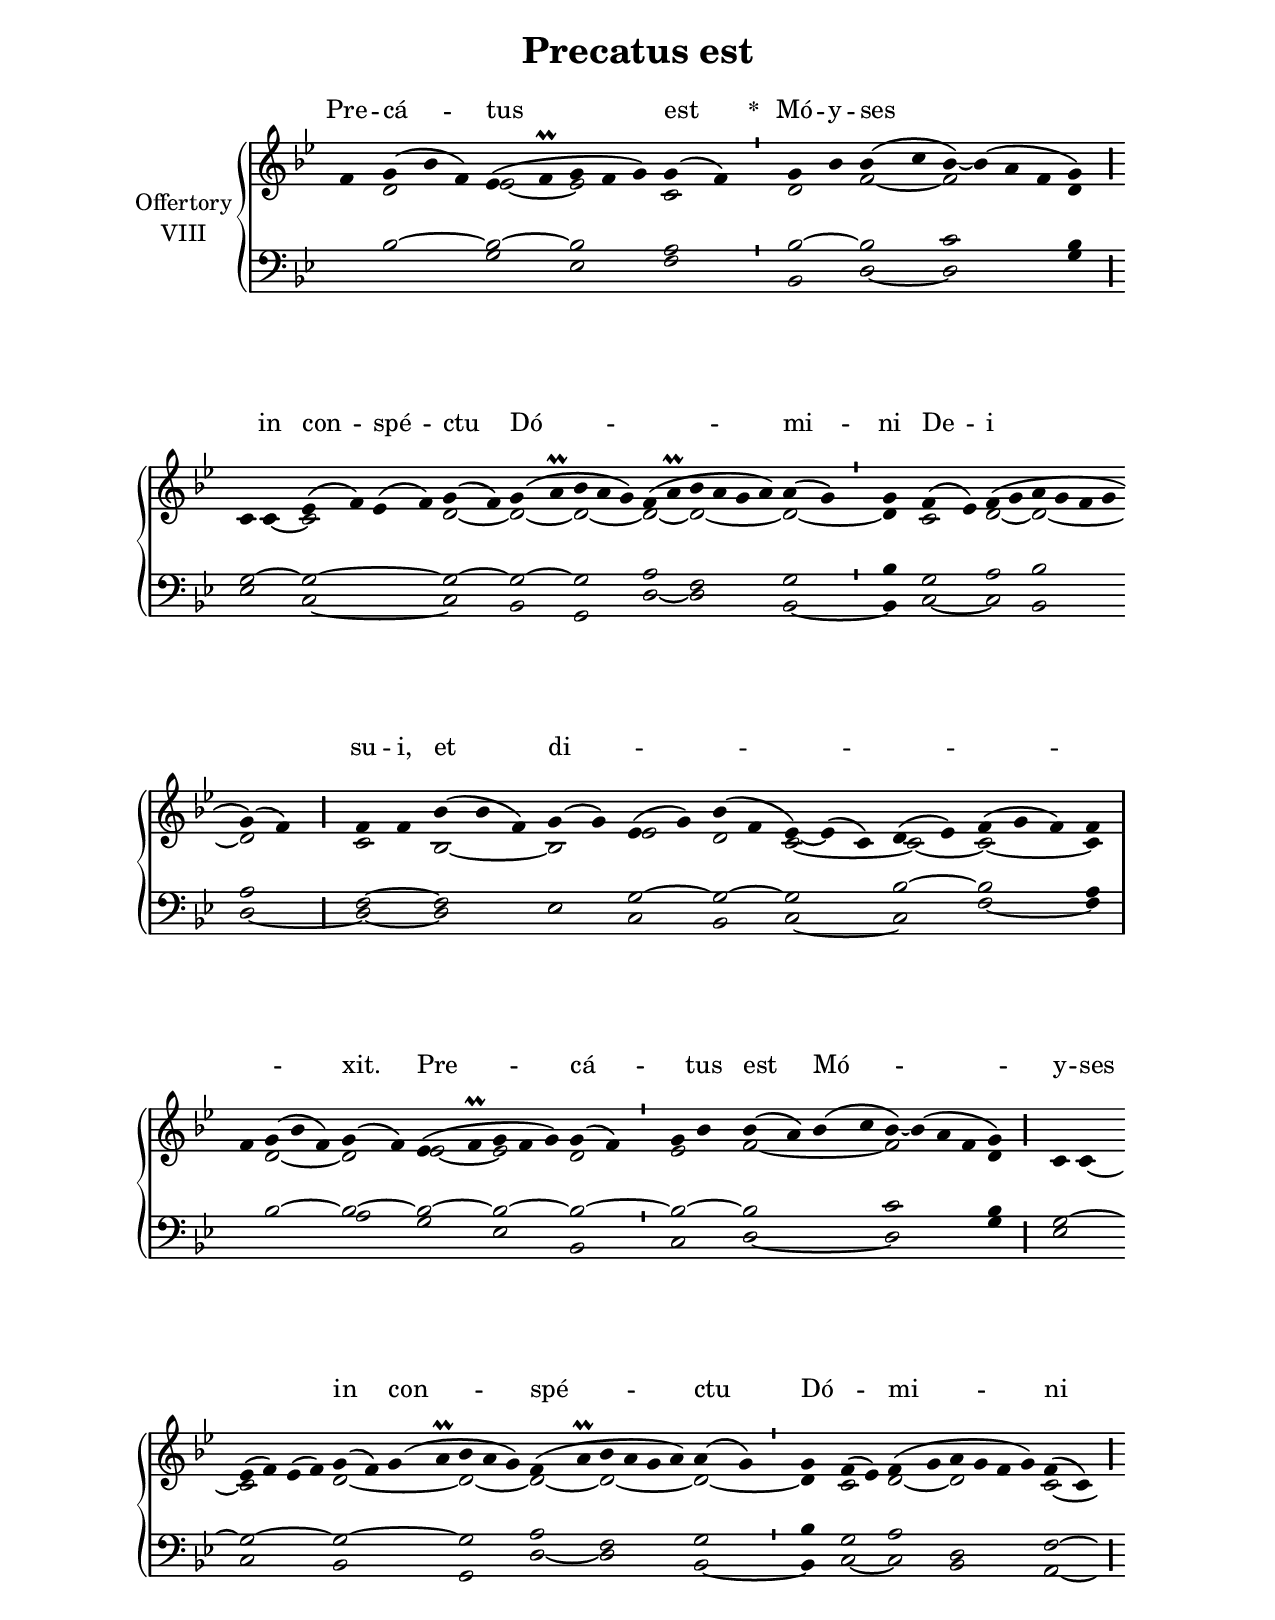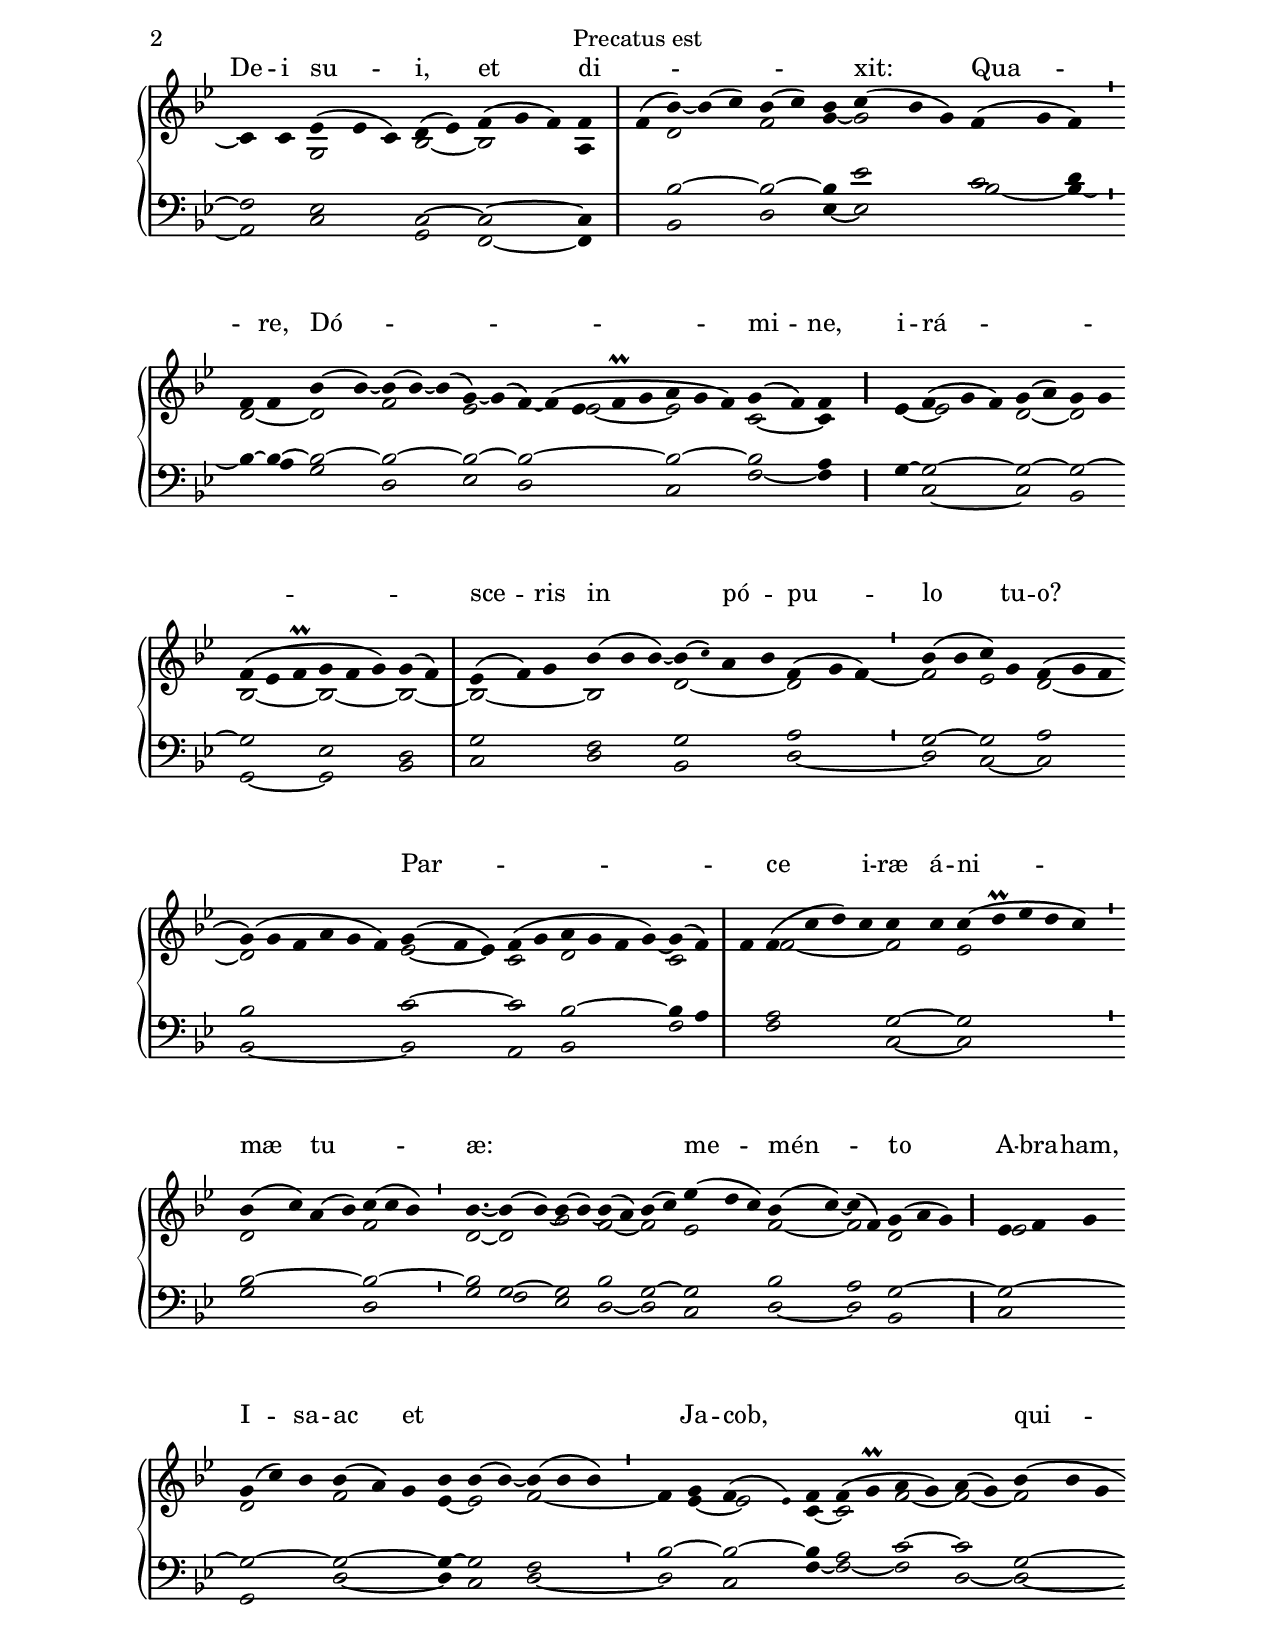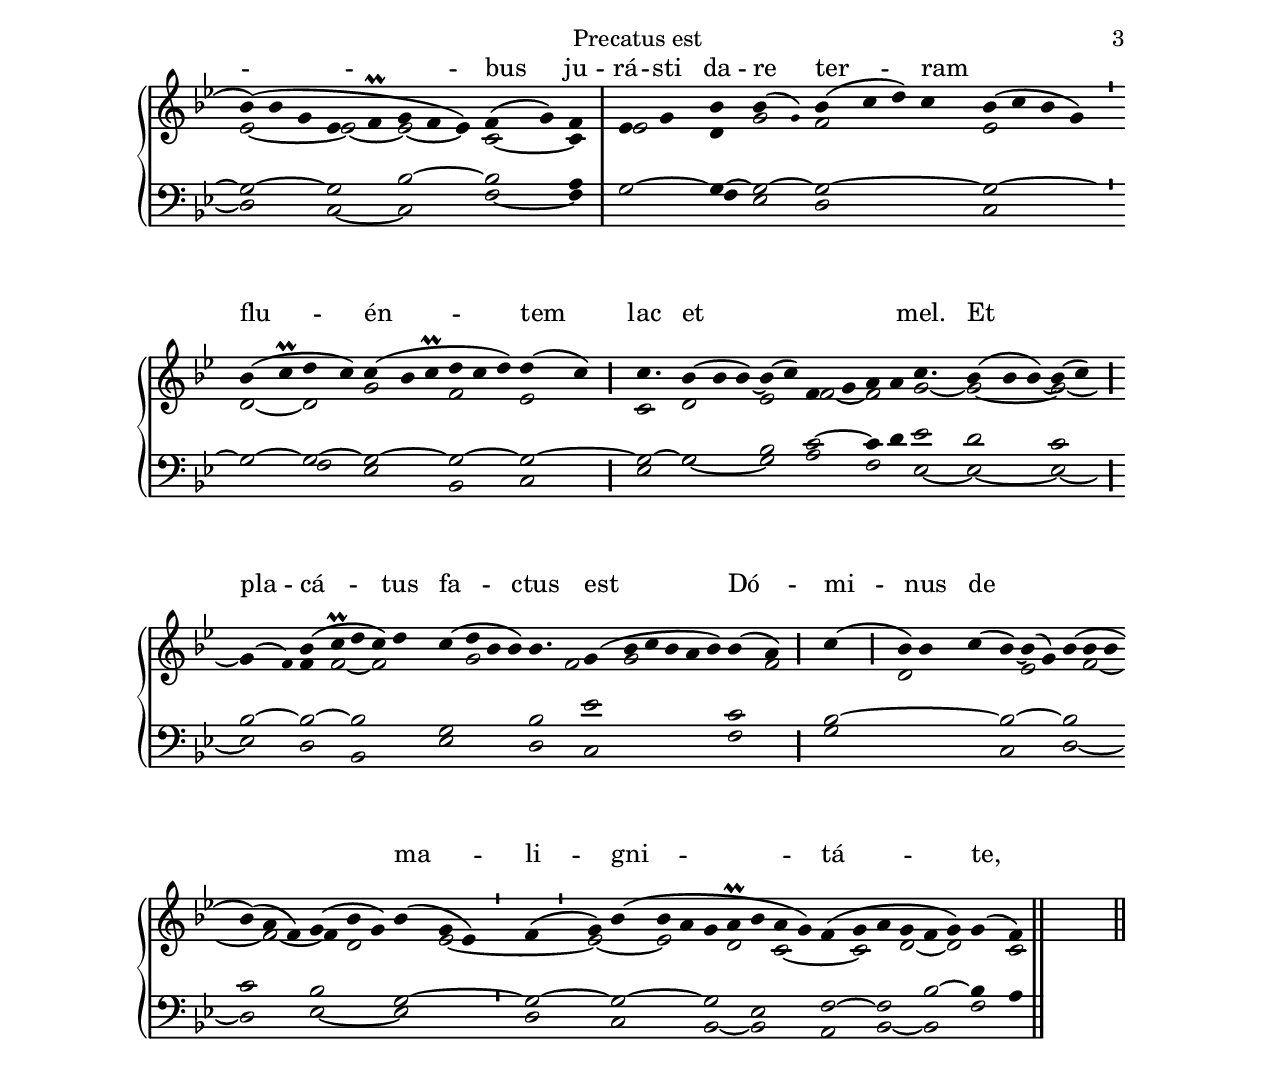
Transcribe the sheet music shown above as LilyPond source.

\version "2.18"
\include "gregorian.ly"
\include "noh2.ily"


%Page reference: page ii.191
%(volume.page)

global = {
 \key f \mixolydian
 \cadenzaOn 
}

\header {
  title = \markup \center-column {"Precatus est" \vspace #1 }
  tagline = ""
  composer = ""
}

\paper {
 #(include-special-characters)
  oddHeaderMarkup = \markup \fill-line {
    \line {}
    \center-column {
      \on-the-fly #first-page     " "
      \on-the-fly #not-first-page "Precatus est"
    }
    \line { \on-the-fly #print-page-number-check-first \fromproperty #'page:page-number-string }
  }
  evenHeaderMarkup = \markup \fill-line {
    \line { \on-the-fly #print-page-number-check-first \fromproperty #'page:page-number-string }
    \center-column { "Precatus est" }
    \line {}
  }
}

chantText = \lyricmode {
Pre -- cá -- tus est 
\set stanza = " * " Mó -- y -- ses _ 
in con -- spé -- ctu Dó -- _ mi -- ni De -- i su -- i, 
et di -- _ _ _ _ _ _ _ xit. 
Pre -- cá -- _ tus est Mó -- y -- ses _ _ 
in con -- spé -- ctu Dó -- _ mi -- ni De -- i su -- i, 
et di -- _ _ _ xit: 
Qua -- _ re, Dó -- mi -- ne, i -- rá -- _ _ _ _ _ sce -- ris 
in pó -- _ pu -- lo tu -- o? 
Par -- _ _ ce i -- ræ á -- ni -- mæ tu -- _ æ: _ 
me -- mén -- to A -- bra -- ham, I -- sa -- ac et _ _ _ Ja -- cob, _ _ _ 
qui -- bus ju -- rá -- sti da -- re ter -- ram _ flu -- én -- tem lac et _ _ _ _ mel. 
Et pla -- cá -- tus fa -- ctus est Dó -- mi -- nus 
de _ _ ma -- li -- gni -- tá -- te, _ _ 
quam di -- xit fá -- ce -- _ re 
pó -- pu -- lo _ _ _ _ _ _ _ su -- o. }

chantMusic = {
\tieDown   f'4 g'4 ( bes'4 f'4) ees'4 ( f'\prall g'4 f'4 g'4) g'4 ( f'4) \divisioMinima
 g'4 bes'4 bes'4 ( c''4 bes'4) ~ bes'4 ( a'4 f'4 g'4) \divisioMaior \forceBreak

 c'4 c'4 ees'4 ( f'4) ees'4 ( f'4) g'4 ( f'4) g'4 ( a'\prall bes'4 a'4 g'4) f'4 ( a'\prall bes'4 a'4 g'4 a'4) a'4 ( g'4) \divisioMinima
 g'4 f'4 ( ees'4) f'4 ( g'4 a'4 g'4 f'4 g'4 \forceBreak
) g'4 ( f'4) \divisioMaior
 f'4 f'4 bes'4 ( bes'4 f'4) g'4 ( g'4) ees'4 ( g'4) bes'4 ( f'4 ees'4) ~ ees'4 ( c'4) d'4 ( ees'4) f'4 ( g'4 f'4) f'4 \divisioMaxima \forceBreak

 f'4 g'4 ( bes'4 f'4) g'4 ( f'4) ees'4 ( f'\prall g'4 f'4 g'4) g'4 ( f'4) \divisioMinima
 g'4 bes'4 bes'4 ( a'4) bes'4 ( c''4 bes'4) ~ bes'4 ( a'4 f'4 g'4) \divisioMaior
 c'4 c'4 \forceBreak
 ees'4 ( f'4) ees'4 ( f'4) g'4 ( f'4) g'4 ( a'\prall bes'4 a'4 g'4) f'4 ( a'\prall bes'4 a'4 g'4 a'4) a'4 ( g'4) \divisioMinima
 g'4 f'4 ( ees'4) f'4 ( g'4 a'4 g'4 f'4 g'4) f'4 ( c'4) \divisioMaior \forceBreak

 c'4 c'4 ees'4 ( ees'4 c'4) d'4 ( ees'4) f'4 ( g'4 f'4) f'4 \divisioMaxima
 f'4 ( bes'4) ~ bes'4 ( c''4) bes'4 ( c''4) bes'4 c''4 ( bes'4 g'4) f'4 ( g'4 f'4) \divisioMinima \forceBreak

 f'4 f'4 bes'4 ( bes'4) ~ bes'4 ( bes'4) ~ bes'4 ( g'4) ~ g'4 ( f'4) ~ f'4 ( ees'4 f'\prall g'4 a'4 g'4 f'4) g'4 ( f'4) f'4 \divisioMaior
 ees'4 f'4 ( g'4 f'4) g'4 ( a'4) g'4 g'4 \forceBreak
 f'4 ( ees'4 f'\prall g'4 f'4 g'4) g'4 ( f'4) \divisioMaxima
 ees'4 ( f'4) g'4 bes'4 ( bes'4 bes'4) ~ bes'4 ( \once \tweak #'font-size #-4 c'' ) a'4 bes'4 f'4 ( g'4 f'4) \divisioMinima
 bes'4 ( bes'4 c''4) g'4 f'4 ( g'4 f'4 \forceBreak
) g'4 ( g'4 f'4 a'4 g'4 f'4) g'4 ( f'4 ees'4) f'4 ( g'4 a'4 g'4 f'4 g'4) ~ g'4 ( f'4) \divisioMaxima
 f'4 f'4 ( c''4 d''4) c''4 c''4 c''4 c''4 ( d''\prall ees''4 d''4 c''4) \divisioMinima \forceBreak

 bes'4 ( c''4) a'4 ( bes'4) c''4 ( c''4 bes'4) \divisioMinima
 bes'4. ~ bes'4 ( bes'4) ~ bes'4 ( bes'4) ~ bes'4 ( a'4) bes'4 ( c''4) ees''4 ( d''4 c''4) bes'4 ( c''4) ~ c''4 ( f'4) g'4 ( a'4 g'4) \divisioMaior
 ees'4 f'4 g'4 \forceBreak
 g'4 ( c''4) bes'4 bes'4 ( a'4) g'4 bes'4 bes'4 ( bes'4) ~ bes'4 ( bes'4 bes'4) \divisioMinima
 f'4 g'4 f'4 ( \once \tweak #'font-size #-4 ees' ) f'4 f'4 ( g'\prall a'4 g'4) a'4 ( g'4) bes'4 ( bes'4 g'4 \forceBreak
) bes'4 ( bes'4 g'4 ees'4 f'\prall g'4 f'4 ees'4) f'4 ( g'4) f'4 \divisioMaxima
 ees'4 g'4 bes'4 bes'4 ( \once \tweak #'font-size #-4 g' ) bes'4 ( c''4 d''4) c''4 bes'4 ( c''4 bes'4 g'4) \divisioMinima \forceBreak

 bes'4 ( c''\prall d''4 c''4) c''4 ( bes'4 c''\prall d''4 c''4 d''4) d''4 ( c''4) \divisioMaior
 c''4. bes'4 ( bes'4 bes'4) ~ bes'4 ( c''4) f'4 g'4 a'4 a'4 c''4. bes'4 ( bes'4 bes'4) ~ bes'4 ( c''4) \divisioMaior \forceBreak

 g'4 ( \once \tweak #'font-size #-4 f' ) bes'4 ( c''\prall d''4 c''4) d''4 c''4 ( d''4 bes'4 bes'4) bes'4. g'4 ( bes'4 c''4 bes'4 a'4 bes'4) bes'4 ( a'4) \divisioMaior
 c''4 ( bes'4) bes'4 c''4 ( bes'4) ~ bes'4 ( g'4) bes'4 ( bes'4 bes'4 \forceBreak
) ~ bes'4 ( a'4 f'4) g'4 ( bes'4 g'4) bes'4 ( g'4 ees'4) \divisioMinima
 f'4 ( g'4) bes'4 ( bes'4 a'4 g'4 a'\prall bes'4 a'4 g'4) f'4 ( g'4 a'4 g'4 f'4 g'4) g'4 ( f'4) \finalis

}

altoMusic = {
r4 d'2*3/2 ees'2 ~ ees'2*3/2 c'2 \divisioMinima
d'2 f'2 ~ f'2*4/2 d'4 \divisioMaior
r4 c'4 ~ c'2*4/2 d'2 ~ d'2 ~ d'2*3/2 ~ d'2 ~ d'2*4/2 ~ d'2 ~ \divisioMinima
d'4 c'2 d'2 ~ d'2*4/2 ~ d'2 \divisioMaior
c'2 bes2*3/2 ~ bes2 ees'2 d'2 c'2*3/2 ~ c'2 ~ c'2*3/2 ~ c'4 \divisioMaxima
r4 d'2*3/2 ~ d'2 ees'2 ~ ees'2*3/2 d'2 \divisioMinima
ees'2 f'2*4/2 ~ f'2*4/2 d'4 \divisioMaior
r4 c'4 ~ c'2*4/2 d'2*4/2 ~ d'2*3/2 ~ d'2 ~ d'2*4/2 ~ d'2 ~ \divisioMinima
d'4 c'2 d'2 ~ d'2*4/2 c'2 ~ \divisioMaior
c'4 r4 g2*3/2 bes2 ~ bes2*3/2 a4 \divisioMaxima
r4 d'2*3/2 f'2 g'4 ~ g'2*3/2 r2*3/2 \divisioMinima
d'2 ~ d'2 f'2*3/2 ees'2 r2 ees'2*3/2 ~ ees'2*3/2 c'2 ~ c'4 \divisioMaior
ees'4 ~ ees'2*3/2 d'2 ~ d'2 bes2*3/2 ~ bes2*3/2 ~ bes2 ~ \divisioMaxima
bes2*3/2 ~ bes2*3/2 d'2*4/2 ~ d'2 f'4 ~ \divisioMinima
f'2 ees'2 d'2*3/2 ~ d'2*6/2 ees'2 ~ ees'4 c'2 d'2*4/2 c'2 \divisioMaxima
r4 f'2*4/2 ~ f'2 ees'2*5/2 \divisioMinima
d'2*4/2 f'2*3/2 \divisioMinima
d'2*3/4 ~ d'2 g'2 f'2 ~ f'2 ees'2*3/2 f'2 ~ f'2 d'2*3/2 \divisioMaior
ees'2*3/2 d'2*3/2 f'2*3/2 ees'4 ~ ees'2 f'2*3/2 ~ \divisioMinima
f'4 ees'4 ~ ees'2 c'4 ~ c'2 f'2 ~ f'2 ~ f'2*3/2 ees'2*3/2 ~ ees'2 ~ ees'2 ~ ees'4 c'2 ~ c'4 \divisioMaxima
ees'2 d'4 g'2 f'2*4/2 ees'2*4/2 \divisioMinima
d'2 ~ d'2 g'2*3/2 f'2*3/2 ees'2 \divisioMaior
c'2*3/4 d'2*3/2 ees'2 f'2 ~ f'2 g'2*3/4 ~ g'2*3/2 ~ g'2 ~ \divisioMaior
g'4 \tiny f' \normalsize4 f'2 ~ f'2*3/2 g'2*4/2 f'2*3/4 g'2*6/2 f'2 \divisioMaior
d'2*4/2 ees'2*3/2 f'2*3/2 ~ f'2 ~ f'4 d'2*3/2 ees'2*3/2 ~ \divisioMinima
ees'2 ~ ees'2*3/2 d'2 c'2*3/2 ~ c'2 d'2 ~ d'2 c'2 \finalis
}

tenorMusic = {
r4 bes2*3/2 ~ bes2 ~ bes2*3/2 a2 \divisioMinima
bes2 ~ bes2 c'2*4/2 bes4 \divisioMaior
g2 ~ g2*4/2 ~ g2 ~ g2 ~ g2*3/2 a2 f2*4/2 g2 \divisioMinima
bes4 g2 a2 bes2*4/2 a2 \divisioMaior
f2 ~ f2*3/2 ees2 g2 ~ g2 ~ g2*3/2 bes2 ~ bes2*3/2 a4 \divisioMaxima
r4 bes2*3/2 ~ bes2 ~ bes2 ~ bes2*3/2 ~ bes2 ~ \divisioMinima
bes2 ~ bes2*4/2 c'2*4/2 bes4 \divisioMaior
g2 ~ g2*4/2 ~ g2*4/2 ~ g2*3/2 a2 f2*4/2 g2 \divisioMinima
bes4 g2 a2 d2*4/2 f2 ~ \divisioMaior
f2 ees2*3/2 c2 ~ c2*3/2 ~ c4 \divisioMaxima
r4 bes2*3/2 ~ bes2 ~ bes4 ees'2*3/2 c'2 d'4 \divisioMinima
bes4 ~ bes4 ~ bes2 ~ bes2*3/2 ~ bes2 ~ bes2*5/2 ~ bes2*3/2 ~ bes2 a4 \divisioMaior
g4 ~ g2*3/2 ~ g2 ~ g2 ~ g2*3/2 ees2*3/2 d2 \divisioMaxima
g2*3/2 f2*3/2 g2*4/2 a2*3/2 \divisioMinima
g2 ~ g2 a2*3/2 bes2*6/2 c'2*3/2 ~ c'2 bes2*4/2 ~ bes4 a4 \divisioMaxima
r4 a2*4/2 g2 ~ g2*5/2 \divisioMinima
bes2*4/2 ~ bes2*3/2 ~ \divisioMinima
bes2*3/4 g2 ~ g2 bes2 g2 ~ g2*3/2 bes2 a2 g2*3/2 ~ \divisioMaior
g2*3/2 ~ g2*3/2 ~ g2*3/2 ~ g4 ~ g2 f2*3/2 \divisioMinima
bes2 ~ bes2 ~ bes4 a2 c'2 ~ c'2 g2*3/2 ~ g2*3/2 ~ g2 bes2*3/2 ~ bes2 a4 \divisioMaxima
g2 ~ g4 ~ g2 ~ g2*4/2 ~ g2*4/2 ~ \divisioMinima
g2 ~ g2 ~ g2*3/2 ~ g2*3/2 ~ g2 ~ \divisioMaior
g2*3/4 ~ g2*3/2 bes2 c'2 ~ c'4 d'4 ees'2*3/4 d'2*3/2 c'2 \divisioMaior
bes2 ~ bes2 ~ bes2*3/2 g2*4/2 bes2*3/4 ees'2*6/2 c'2 \divisioMaior
bes2*4/2 ~ bes2*3/2 ~ bes2*3/2 c'2*3/2 bes2*3/2 g2*3/2 ~ \divisioMinima
g2 ~ g2*3/2 ~ g2 ees2*3/2 f2 ~ f2 bes2 ~ bes4 a4 \finalis
}

bassMusic = {
r2*4/2 g2 ees2*3/2 f2 \divisioMinima
bes,2 d2 ~ d2*4/2 g4 \divisioMaior
ees2 c2*4/2 ~ c2 bes,2 g,2*3/2 d2 ~ d2*4/2 bes,2 ~ \divisioMinima
bes,4 c2 ~ c2 bes,2*4/2 d2 ~ \divisioMaior
d2 ~ d2*3/2 ees2 c2 bes,2 c2*3/2 ~ c2 f2*3/2 ~ f4 \divisioMaxima
r2*4/2 a2 g2 ees2*3/2 bes,2 \divisioMinima
c2 d2*4/2 ~ d2*4/2 g4 \divisioMaior
ees2 c2*4/2 bes,2*4/2 g,2*3/2 d2 ~ d2*4/2 bes,2 ~ \divisioMinima
bes,4 c2 ~ c2 bes,2*4/2 a,2 ~ \divisioMaior
a,2 c2*3/2 g,2 f,2*3/2 ~ f,4 \divisioMaxima
r4 bes,2*3/2 d2 ees4 ~ ees2*3/2 bes2 ~ bes4 ~ \divisioMinima
bes4 a4 g2 d2*3/2 ees2 d2*5/2 c2*3/2 f2 ~ f4 \divisioMaior
r4 c2*3/2 ~ c2 bes,2 g,2*3/2 ~ g,2*3/2 bes,2 \divisioMaxima
c2*3/2 d2*3/2 bes,2*4/2 d2*3/2 ~ \divisioMinima
d2 c2 ~ c2*3/2 bes,2*6/2 ~ bes,2*3/2 a,2 bes,2*4/2 f2 \divisioMaxima
r4 f2*4/2 c2 ~ c2*5/2 \divisioMinima
g2*4/2 d2*3/2 \divisioMinima
g2*3/4 f2 ees2 d2 ~ d2 c2*3/2 d2 ~ d2 bes,2*3/2 \divisioMaior
c2*3/2 g,2*3/2 d2*3/2 ~ d4 c2 d2*3/2 ~ \divisioMinima
d2 c2 f4 ~ f2 ~ f2 d2 ~ d2*3/2 ~ d2*3/2 c2 ~ c2*3/2 f2 ~ f4 \divisioMaxima
r2 f4 ees2 d2*4/2 c2*4/2 \divisioMinima
r2 f2 ees2*3/2 bes,2*3/2 c2 \divisioMaior
ees2*3/4 g2*3/2 ~ g2 a2 f2 ees2*3/4 ~ ees2*3/2 ~ ees2 ~ \divisioMaior
ees2 d2 bes,2*3/2 ees2*4/2 d2*3/4 c2*6/2 f2 \divisioMaior
g2*4/2 c2*3/2 d2*3/2 ~ d2*3/2 ees2*3/2 ~ ees2*3/2 \divisioMinima
d2 c2*3/2 bes,2 ~ bes,2*3/2 a,2 bes,2 ~ bes,2 f2 \finalis
}

voiceLines = {
\voiceLineStyle


}

\score{
  <<
    \new GrandStaff <<
      \set GrandStaff.autoBeaming = ##f
      \set GrandStaff.instrumentName = \markup \center-column {
        "Offertory"
        "VIII"
      }
      \new Staff = up <<
        \new Voice = "chant" {
          \voiceOne \global \chantMusic
        }
        \new Voice {
          \voiceTwo \global \altoMusic
        }
      >>

      \new Staff = down <<
        \clef bass
        \new Voice {
          \voiceOne \global \tenorMusic
        }
        \new Voice {
          \voiceTwo \global \bassMusic
        }
	\new Voice {
        \voiceThree \global \voiceLines
        }
      >>
    >>
    \new Lyrics \lyricsto chant {
      \chantText
    }
  >>
  \layout{
  }
  \midi{
    \tempo 4 = 125
  }
}
